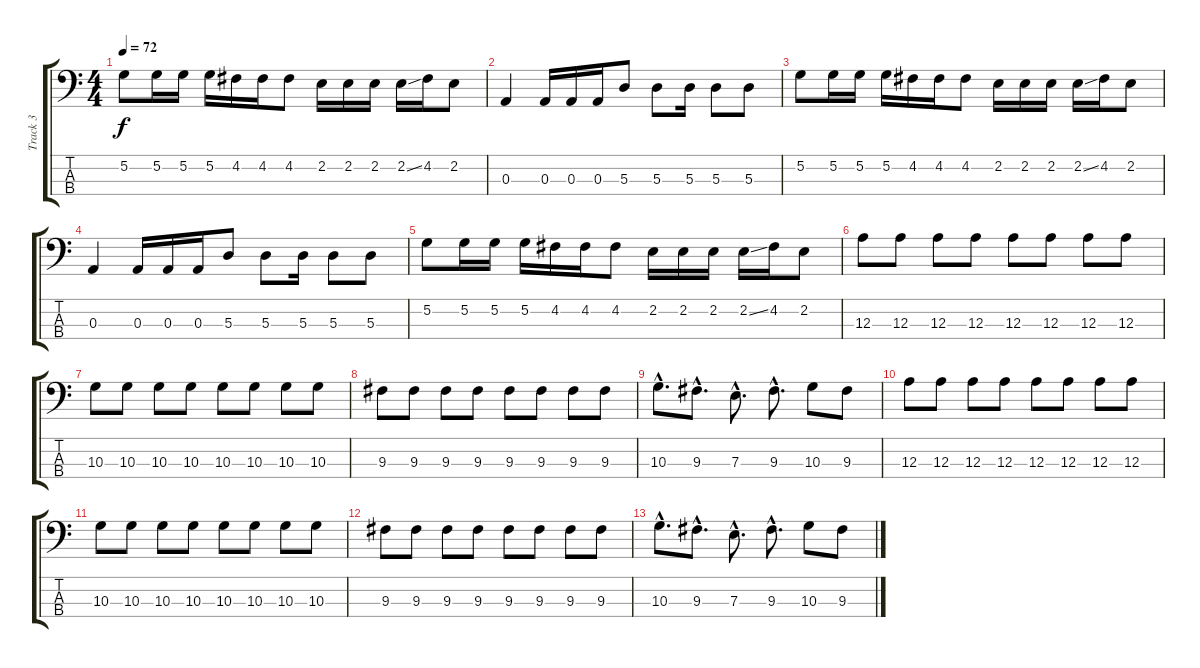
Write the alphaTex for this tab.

\track ("Track 3" "Track 3") {instrument electricbassfinger}
\staff {score tabs}
\tuning (G2 D2 A1 E1) {hide}
\ts (4 4)
\tempo 72
\clef f4
\ks c
5.2.8{dy f} 5.2.16 5.2.16 5.2.16 4.2.16 4.2.16 4.2.8 2.2.16 2.2.16 2.2.16 2.2{ss}.16 4.2.16 2.2.8 |
0.3.4 0.3.16 0.3.16 0.3.16 5.3.8 5.3.8 5.3.16 5.3.8 5.3.8 |
5.2.8 5.2.16 5.2.16 5.2.16 4.2.16 4.2.16 4.2.8 2.2.16 2.2.16 2.2.16 2.2{ss}.16 4.2.16 2.2.8 |
0.3.4 0.3.16 0.3.16 0.3.16 5.3.8 5.3.8 5.3.16 5.3.8 5.3.8 |
5.2.8 5.2.16 5.2.16 5.2.16 4.2.16 4.2.16 4.2.8 2.2.16 2.2.16 2.2.16 2.2{ss}.16 4.2.16 2.2.8 |
12.3.8 12.3.8 12.3.8 12.3.8 12.3.8 12.3.8 12.3.8 12.3.8 |
10.3.8 10.3.8 10.3.8 10.3.8 10.3.8 10.3.8 10.3.8 10.3.8 |
9.3.8 9.3.8 9.3.8 9.3.8 9.3.8 9.3.8 9.3.8 9.3.8 |
10.3{hac}.8{d} 9.3{hac}.8{d} 7.3{hac}.8{d} 9.3{hac}.8{d} 10.3.8 9.3.8 |
12.3.8 12.3.8 12.3.8 12.3.8 12.3.8 12.3.8 12.3.8 12.3.8 |
10.3.8 10.3.8 10.3.8 10.3.8 10.3.8 10.3.8 10.3.8 10.3.8 |
9.3.8 9.3.8 9.3.8 9.3.8 9.3.8 9.3.8 9.3.8 9.3.8 |
10.3{hac}.8{d} 9.3{hac}.8{d} 7.3{hac}.8{d} 9.3{hac}.8{d} 10.3.8 9.3.8
